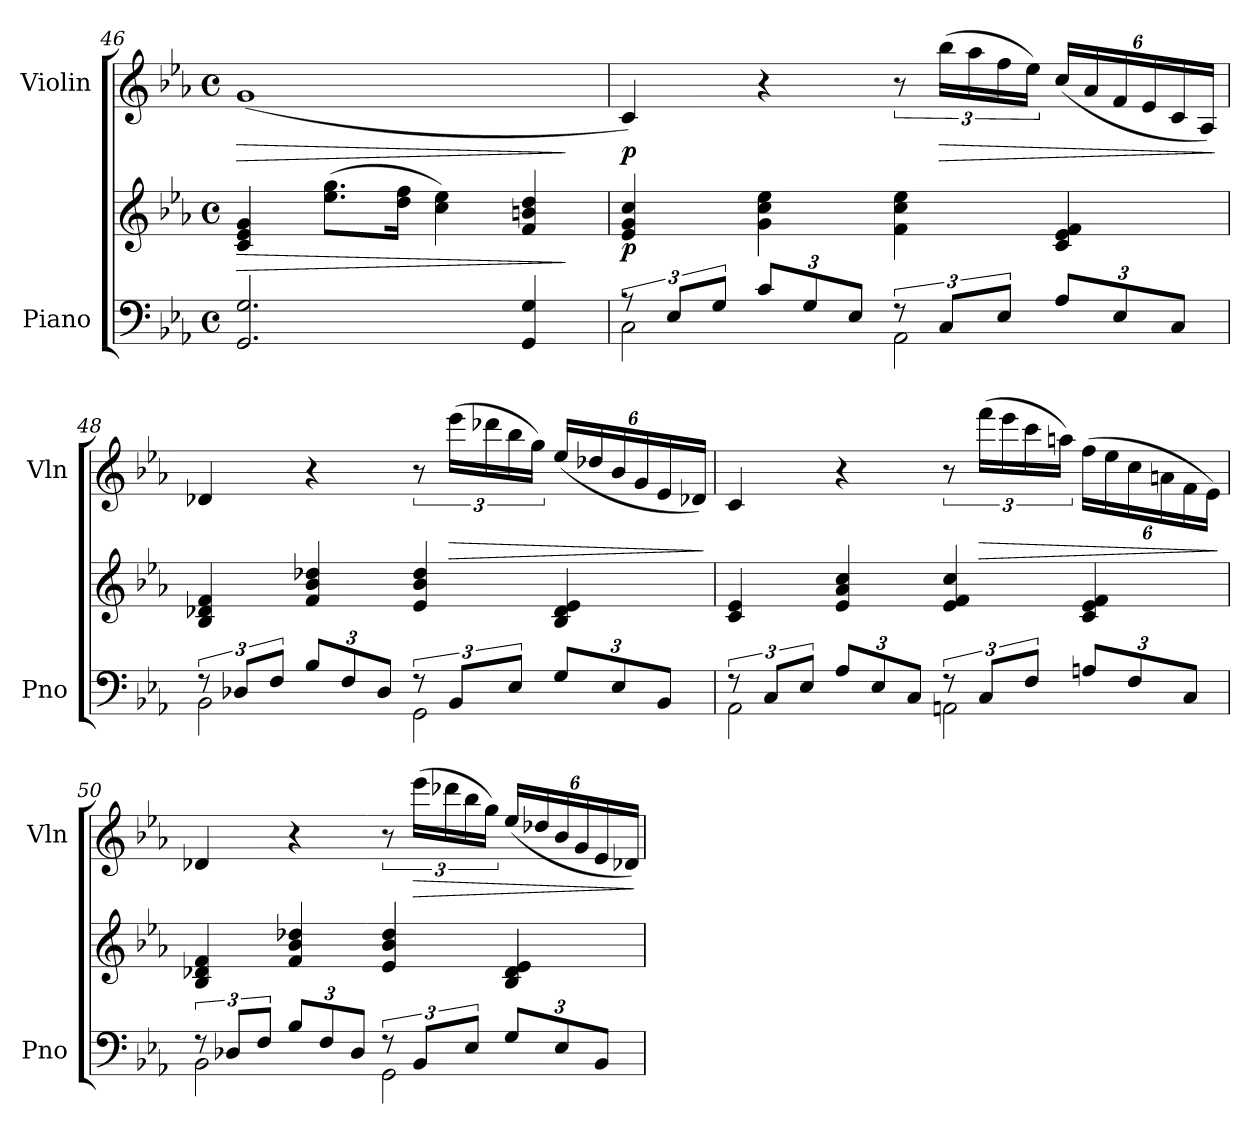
**kern	**kern	**dynam	**kern	**dynam
*part2	*part2	*part2	*part1	*part1
*staff3	*staff2	*staff2/3	*staff1	*staff1
*I"Piano	*	*	*I"Violin	*
*I'Pno	*	*	*I'Vln	*
*clefF4	*clefG2	*	*clefG2	*
*k[b-e-a-]	*k[b-e-a-]	*	*k[b-e-a-]	*
*M4/4	*M4/4	*	*M4/4	*
*met(c)	*met(c)	*	*met(c)	*
=46	=46	=46	=46	=46
!	!	!LO:HP:b	!	!LO:HP:b
2.GG/ 2.G/	4c/ 4e-/ 4g/	>	(<1g	>
.	(>8.ee-\ 8.gg\L	.	.	.
.	16dd\ 16ff\Jk	.	.	.
.	4cc\ 4ee-\)	.	.	.
4GG/ 4G/	4f/ 4bn/ 4dd/	.	.	.
.	.	]	.	]
!!LO:LB:g=z
=47	=47	=47	=47	=47
*^	*	*	*	*
!	!	!	!LO:DY:b	!	!LO:DY:b
12r	2C\	4e-/ 4g/ 4cc/	p	4c/)	p
12E-/L	.	.	.	.	.
12G/J	.	.	.	.	.
*Xbrackettup	*	*	*	*	*
12c/L	.	4g\ 4cc\ 4ee-\	.	4r	.
12G/	.	.	.	.	.
12E-/J	.	.	.	.	.
*brackettup	*	*	*	*	*
12r	2AA-\	4f\ 4cc\ 4ee-\	.	12r	.
!	!	!	!	!	!LO:HP:b
12C/L	.	.	.	(>24bb-\LL	>
.	.	.	.	24aa-\	.
12E-/J	.	.	.	24ff\	.
.	.	.	.	24ee-\JJ)	.
*Xbrackettup	*	*	*	*Xbrackettup	*
12A-/L	.	4c/ 4e-/ 4f/	.	(<24cc/LL	.
.	.	.	.	24a-/	.
12E-/	.	.	.	24f/	.
.	.	.	.	24e-/	.
12C/J	.	.	.	24c/	.
.	.	.	.	24A-/JJ)	.
*v	*v	*	*	*	*
.	.	.	.	]
=48	=48	=48	=48	=48
*brackettup	*	*	*	*
*^	*	*	*	*
12r	2BB-\	4B-/ 4d-X/ 4f/	.	4d-X/	.
12D-X/L	.	.	.	.	.
12F/J	.	.	.	.	.
*Xbrackettup	*	*	*	*	*
12B-/L	.	4f/ 4b-/ 4dd-X/	.	4r	.
12F/	.	.	.	.	.
12D-/J	.	.	.	.	.
*brackettup	*	*	*	*brackettup	*
12r	2GG\	4e-/ 4b-/ 4dd-/	.	12r	.
!	!	!	!	!	!LO:HP:b
12BB-/L	.	.	.	(>24eee-\LL	>
.	.	.	.	24ddd-X\	.
12E-/J	.	.	.	24bb-\	.
.	.	.	.	24gg\JJ)	.
*Xbrackettup	*	*	*	*Xbrackettup	*
12G/L	.	4B-/ 4d-/ 4e-/	.	(<24ee-/LL	.
.	.	.	.	24dd-X/	.
12E-/	.	.	.	24b-/	.
.	.	.	.	24g/	.
12BB-/J	.	.	.	24e-/	.
.	.	.	.	24d-X/JJ)	.
*v	*v	*	*	*	*
.	.	.	.	]
!!LO:LB:g=z
=49	=49	=49	=49	=49
*brackettup	*	*	*	*
*^	*	*	*	*
12r	2AA-\	4c/ 4e-/	.	4c/	.
12C/L	.	.	.	.	.
12E-/J	.	.	.	.	.
*Xbrackettup	*	*	*	*	*
12A-/L	.	4e-/ 4a-/ 4cc/	.	4r	.
12E-/	.	.	.	.	.
12C/J	.	.	.	.	.
*brackettup	*	*	*	*brackettup	*
12r	2AAn\	4e-/ 4f/ 4cc/	.	12r	.
!	!	!	!	!	!LO:HP:b
12C/L	.	.	.	(>24fff\LL	>
.	.	.	.	24eee-\	.
12F/J	.	.	.	24ccc\	.
.	.	.	.	24aan\JJ)	.
*Xbrackettup	*	*	*	*Xbrackettup	*
12An/L	.	4c/ 4e-/ 4f/	.	(>24ff\LL	.
.	.	.	.	24ee-\	.
12F/	.	.	.	24cc\	.
.	.	.	.	24an\	.
12C/J	.	.	.	24f\	.
.	.	.	.	24e-\JJ)	.
*v	*v	*	*	*	*
.	.	.	.	]
=50	=50	=50	=50	=50
*brackettup	*	*	*	*
*^	*	*	*	*
12r	2BB-\	4B-/ 4d-X/ 4f/	.	4d-X/	.
12D-X/L	.	.	.	.	.
12F/J	.	.	.	.	.
*Xbrackettup	*	*	*	*	*
12B-/L	.	4f/ 4b-/ 4dd-X/	.	4r	.
12F/	.	.	.	.	.
12D-/J	.	.	.	.	.
*brackettup	*	*	*	*brackettup	*
12r	2GG\	4e-/ 4b-/ 4dd-/	.	12r	.
!	!	!	!	!	!LO:HP:b
12BB-/L	.	.	.	(>24eee-\LL	>
.	.	.	.	24ddd-X\	.
12E-/J	.	.	.	24bb-\	.
.	.	.	.	24gg\JJ)	.
*Xbrackettup	*	*	*	*Xbrackettup	*
12G/L	.	4B-/ 4d-/ 4e-/	.	(<24ee-/LL	.
.	.	.	.	24dd-X/	.
12E-/	.	.	.	24b-/	.
.	.	.	.	24g/	.
12BB-/J	.	.	.	24e-/	.
.	.	.	.	24d-X/JJ)	.
*v	*v	*	*	*	*
.	.	.	.	]
=	=	=	=	=
*-	*-	*-	*-	*-
